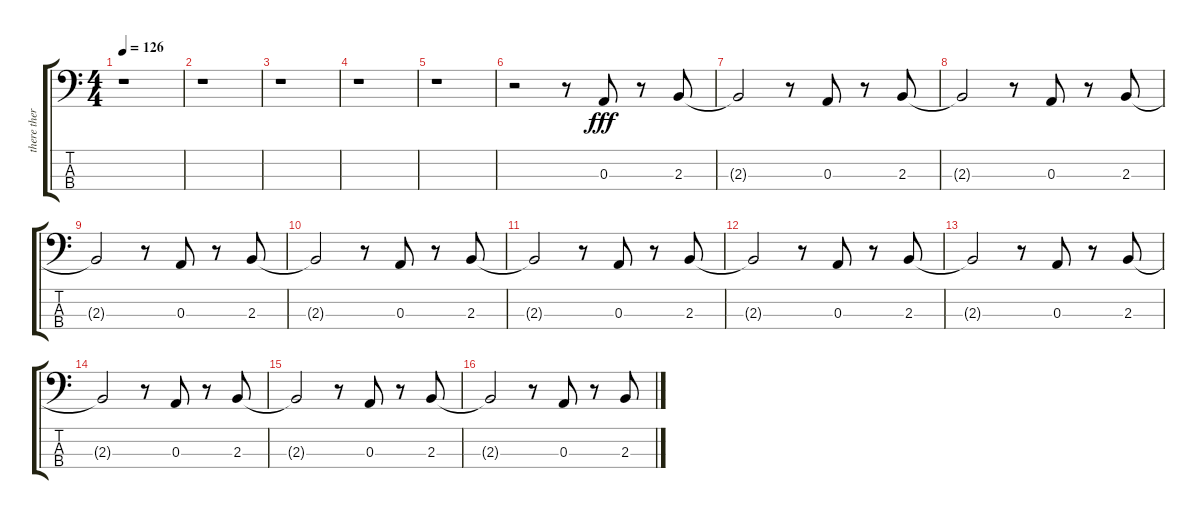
\track ("there there - 2+2=5 bass" "there ther") {instrument electricbasspick}
\staff {score tabs}
\tuning (G2 D2 A1 E1) {hide}
\ts (4 4)
\tempo 126
\clef f4
\ks c
r.1{dy fff instrument electricbasspick} |
r.1 |
r.1 |
r.1 |
r.1 |
r.2 r.8 0.3.8 r.8 2.3.8 |
2.3{t}.2 r.8 0.3.8 r.8 2.3.8 |
2.3{t}.2 r.8 0.3.8 r.8 2.3.8 |
2.3{t}.2 r.8 0.3.8 r.8 2.3.8 |
2.3{t}.2 r.8 0.3.8 r.8 2.3.8 |
2.3{t}.2 r.8 0.3.8 r.8 2.3.8 |
2.3{t}.2 r.8 0.3.8 r.8 2.3.8 |
2.3{t}.2 r.8 0.3.8 r.8 2.3.8 |
2.3{t}.2 r.8 0.3.8 r.8 2.3.8 |
2.3{t}.2 r.8 0.3.8 r.8 2.3.8 |
2.3{t}.2 r.8 0.3.8 r.8 2.3.8
